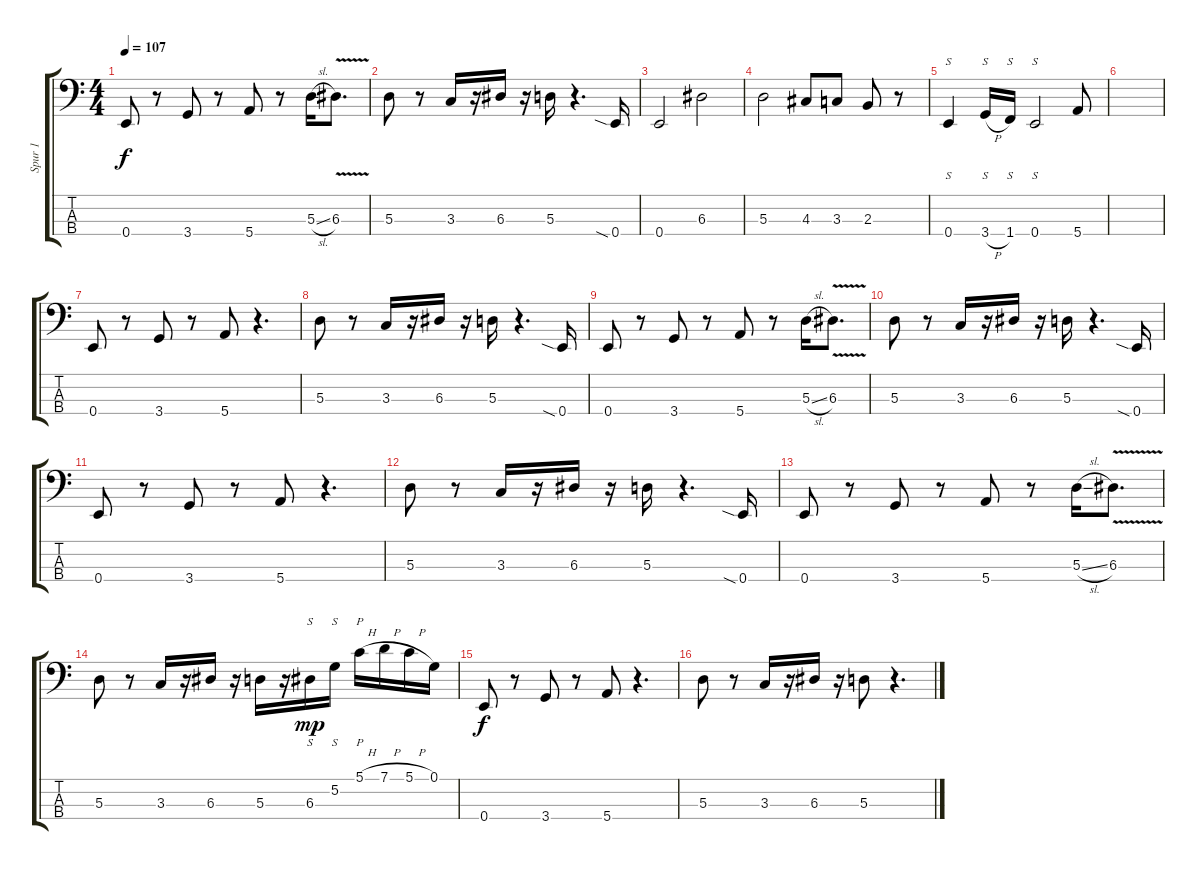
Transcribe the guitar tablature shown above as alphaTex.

\track ("Spur 1" "Spur 1") {instrument electricbassfinger}
\staff {score tabs}
\tuning (G2 D2 A1 E1) {hide}
\ts (4 4)
\tempo 107
\clef f4
\ks c
0.4.8{dy f} r.8 3.4.8 r.8 5.4.8 r.8 5.3{sl}.16 6.3{v}.8{d} |
5.3.8 r.8 3.3.16 r.16 6.3.16 r.16 5.3.16 r.4{d} 0.4{sia}.16 |
0.4.2 6.3.2 |
5.3.2 4.3.8 3.3.8 2.3.8 r.8 |
0.4.4{s} 3.4{h}.16{s} 1.4.16{s} 0.4.2{s} 5.4.8 |
|
0.4.8 r.8 3.4.8 r.8 5.4.8 r.4{d} |
5.3.8 r.8 3.3.16 r.16 6.3.16 r.16 5.3.16 r.4{d} 0.4{sia}.16 |
0.4.8 r.8 3.4.8 r.8 5.4.8 r.8 5.3{sl}.16 6.3{v}.8{d} |
5.3.8 r.8 3.3.16 r.16 6.3.16 r.16 5.3.16 r.4{d} 0.4{sia}.16 |
0.4.8 r.8 3.4.8 r.8 5.4.8 r.4{d} |
5.3.8 r.8 3.3.16 r.16 6.3.16 r.16 5.3.16 r.4{d} 0.4{sia}.16 |
0.4.8 r.8 3.4.8 r.8 5.4.8 r.8 5.3{sl}.16 6.3{v}.8{d} |
5.3.8 r.8 3.3.16 r.16 6.3.16 r.16 5.3.16 r.16 6.3.16{s dy mp} 5.2.16{s} 5.1{h}.16{p} 7.1{h}.16 5.1{h}.16 0.1.16 |
0.4.8{dy f} r.8 3.4.8 r.8 5.4.8 r.4{d} |
5.3.8 r.8 3.3.16 r.16 6.3.16 r.16 5.3.8 r.4{d}
